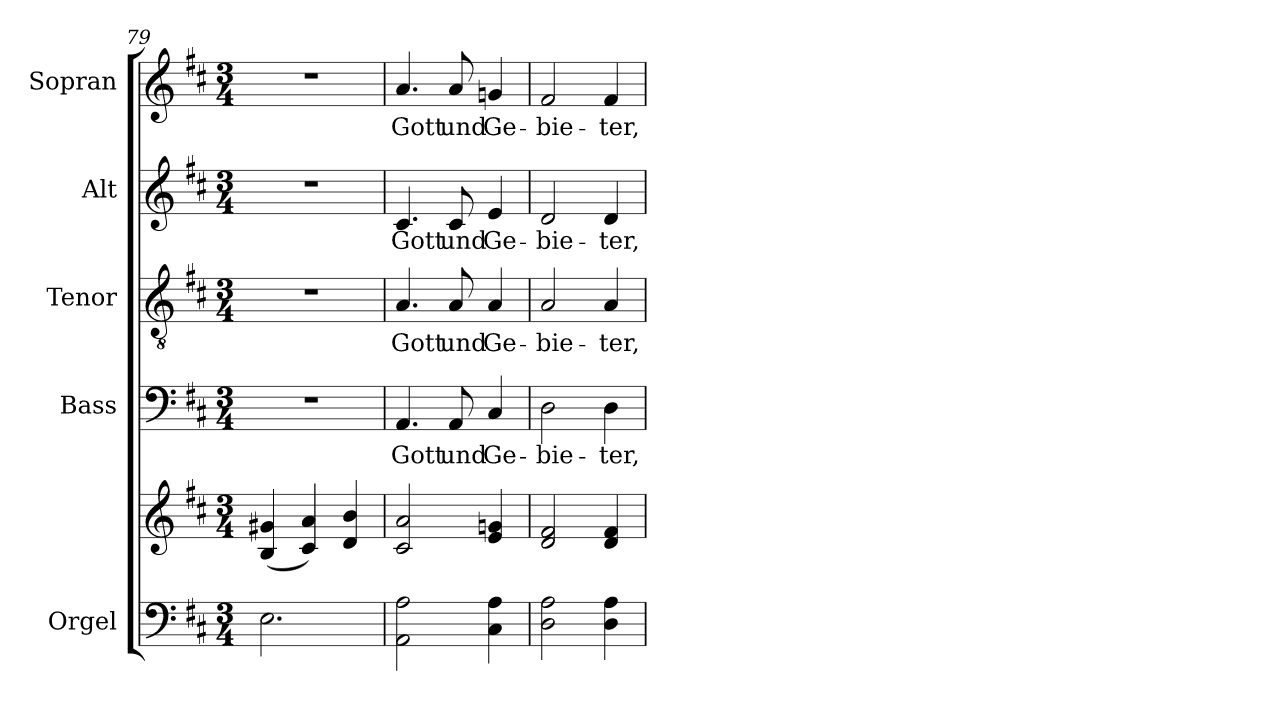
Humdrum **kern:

**kern	**kern	**kern	**text	**kern	**text	**kern	**text	**kern	**text
*part5	*part5	*part4	*part4	*part3	*part3	*part2	*part2	*part1	*part1
*staff6	*staff5	*staff4	*staff4	*staff3	*staff3	*staff2	*staff2	*staff1	*staff1
*I"Orgel	*	*I"Bass	*	*I"Tenor	*	*I"Alt	*	*I"Sopran	*
*I'Org.	*	*I'B.	*	*I'T.	*	*I'A.	*	*I'S.	*
*clefF4	*clefG2	*clefF4	*	*clefGv2	*	*clefG2	*	*clefG2	*
*k[f#c#]	*k[f#c#]	*k[f#c#]	*	*k[f#c#]	*	*k[f#c#]	*	*k[f#c#]	*
*D:	*D:	*D:	*	*D:	*	*D:	*	*D:	*
*M3/4	*M3/4	*M3/4	*	*M3/4	*	*M3/4	*	*M3/4	*
=79	=79	=79	=79	=79	=79	=79	=79	=79	=79
2.E\	(4B/ 4g#X/	2.r	.	2.r	.	2.r	.	2.r	.
.	4c#/ 4a/)	.	.	.	.	.	.	.	.
.	4d/ 4b/	.	.	.	.	.	.	.	.
=80	=80	=80	=80	=80	=80	=80	=80	=80	=80
2AA\ 2A\	2c#/ 2a/	4.AA/	Gott	4.A/	Gott	4.c#/	Gott	4.a/	Gott
.	.	8AA/	und	8A/	und	8c#/	und	8a/	und
4C#\ 4A\	4e/ 4gn/	4C#/	Ge-	4A/	Ge-	4e/	Ge-	4gn/	Ge-
=81	=81	=81	=81	=81	=81	=81	=81	=81	=81
2D\ 2A\	2d/ 2f#/	2D\	-bie-	2A/	-bie-	2d/	-bie-	2f#/	-bie-
4D\ 4A\	4d/ 4f#/	4D\	-ter,	4A/	-ter,	4d/	-ter,	4f#/	-ter,
=	=	=	=	=	=	=	=	=	=
*-	*-	*-	*-	*-	*-	*-	*-	*-	*-
